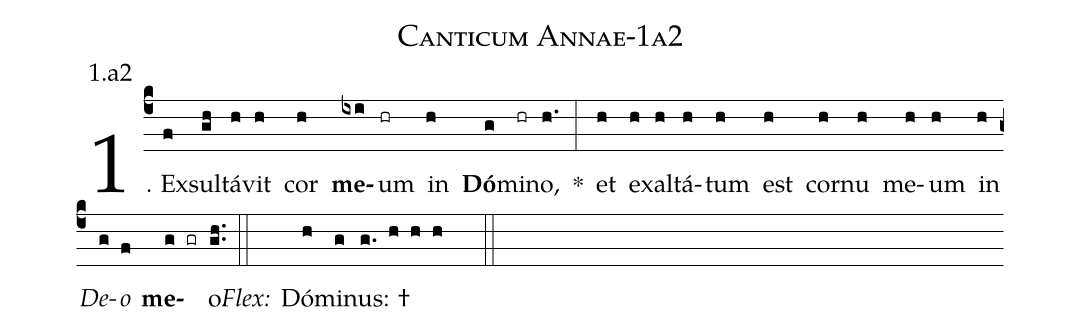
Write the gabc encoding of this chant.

name: Canticum Annae-1a2;
annotation: 1.a2;
%%
(c4)1. Ex(f)sul(gh)tá(h)vit(h) cor(h) <b>me</b>(ixi)um(hr) in(h) <b>Dó</b>(g)mi(hr)no,(h.) *(:) et(h) ex(h)al(h)tá(h)tum(h) est(h) cor(h)nu(h) me(h)um(h) in(h) <i>De</i>(g)<i>o</i>(f) <b>me</b>(g gr)o.(gh..) (::)
<i>Flex:</i>()  Dó(h)mi(g)nus: †(g. h h h  ::)
